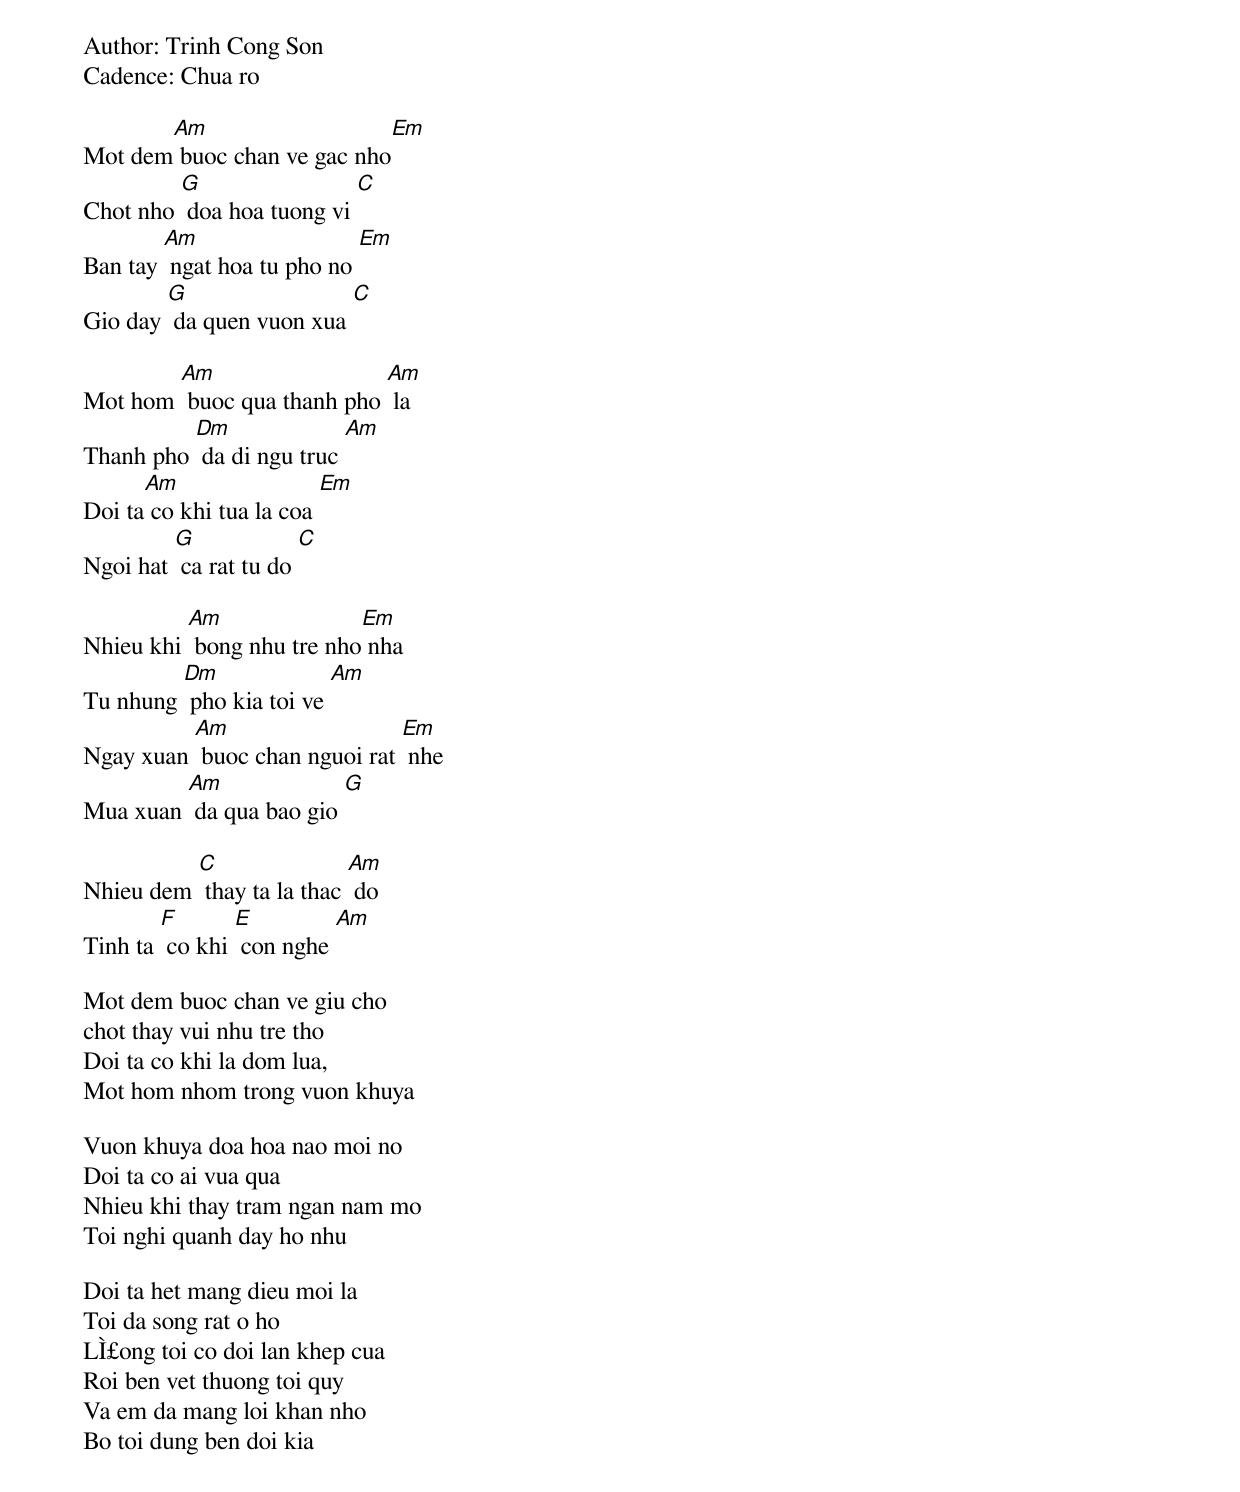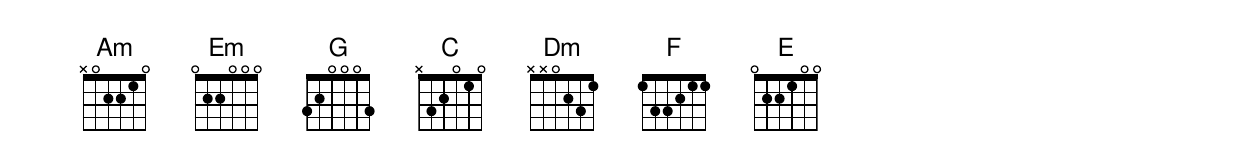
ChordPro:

Author: Trinh Cong Son
Cadence: Chua ro

Mot dem[Am] buoc chan ve gac nho[Em]
Chot nho [G] doa hoa tuong vi [C]
Ban tay [Am] ngat hoa tu pho no [Em]
Gio day [G] da quen vuon xua [C]

Mot hom [Am] buoc qua thanh pho [Am] la
Thanh pho [Dm] da di ngu truc [Am]
Doi ta[Am] co khi tua la coa [Em]
Ngoi hat [G] ca rat tu do [C]

Nhieu khi [Am] bong nhu tre nho[Em] nha
Tu nhung [Dm] pho kia toi ve [Am]
Ngay xuan [Am] buoc chan nguoi rat [Em] nhe
Mua xuan [Am] da qua bao gio [G]

Nhieu dem [C] thay ta la thac [Am] do
Tinh ta [F] co khi [E] con nghe [Am]

Mot dem buoc chan ve giu cho
chot thay vui nhu tre tho
Doi ta co khi la dom lua,
Mot hom nhom trong vuon khuya

Vuon khuya doa hoa nao moi no
Doi ta co ai vua qua
Nhieu khi thay tram ngan nam mo
Toi nghi quanh day ho nhu

Doi ta het mang dieu moi la
Toi da song rat o ho
LÌ£ong toi co doi lan khep cua
Roi ben vet thuong toi quy
Va em da mang loi khan nho
Bo toi dung ben doi kia
